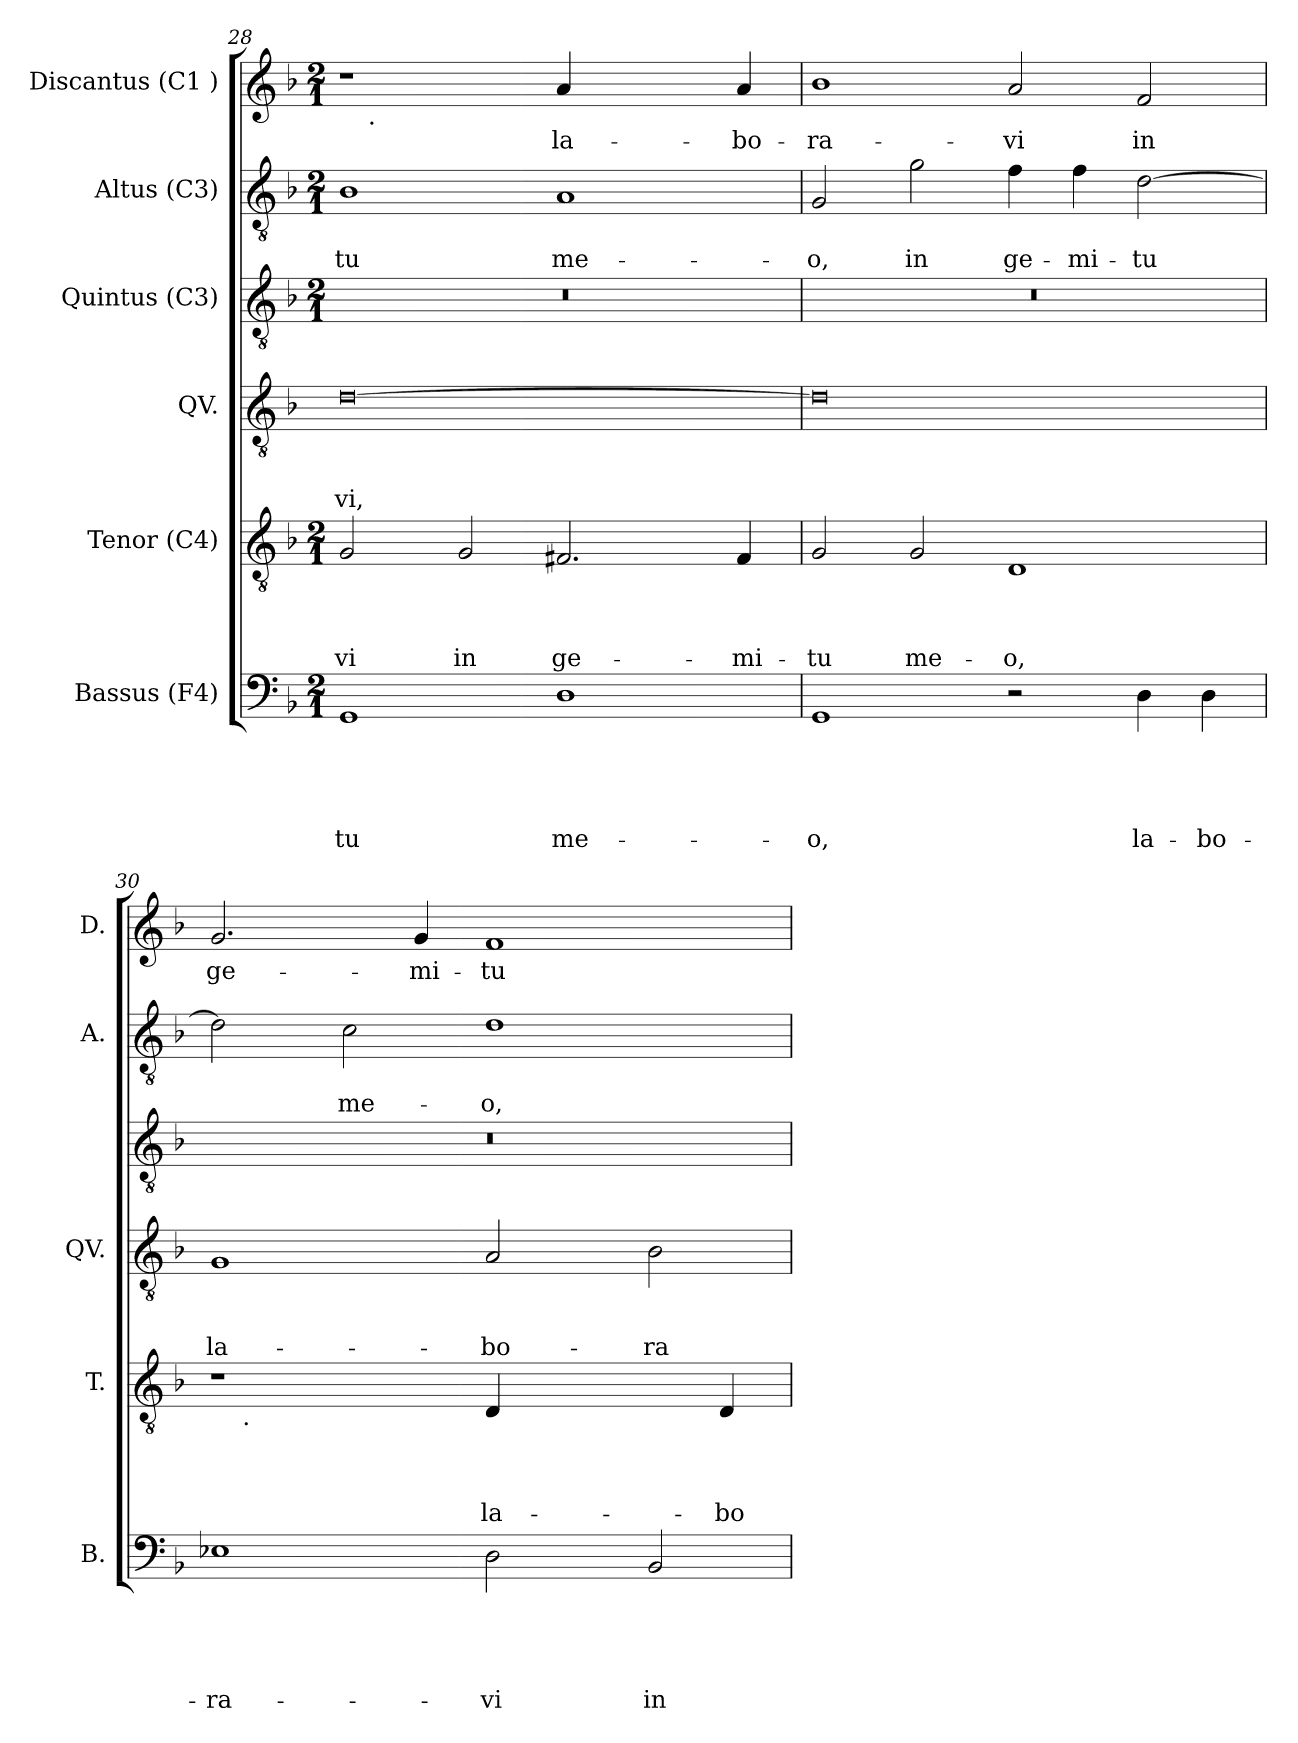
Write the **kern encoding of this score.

**kern	**text	**text	**text	**text	**text	**kern	**text	**text	**text	**text	**kern	**text	**text	**text	**kern	**kern	**text	**text	**kern	**text
*part6	*part6	*part6	*part6	*part6	*part6	*part5	*part5	*part5	*part5	*part5	*part4	*part4	*part4	*part4	*part3	*part2	*part2	*part2	*part1	*part1
*staff6	*staff6	*staff6	*staff6	*staff6	*staff6	*staff5	*staff5	*staff5	*staff5	*staff5	*staff4	*staff4	*staff4	*staff4	*staff3	*staff2	*staff2	*staff2	*staff1	*staff1
*I"Bassus (F4)	*	*	*	*	*	*I"Tenor (C4)	*	*	*	*	*I"QV.	*	*	*	*I"Quintus (C3)	*I"Altus (C3)	*	*	*I"Discantus (C1 )	*
*I'B.	*	*	*	*	*	*I'T.	*	*	*	*	*I'QV.	*	*	*	*	*I'A.	*	*	*I'D.	*
*clefF4	*	*	*	*	*	*clefGv2	*	*	*	*	*clefGv2	*	*	*	*clefGv2	*clefGv2	*	*	*clefG2	*
*k[b-]	*	*	*	*	*	*k[b-]	*	*	*	*	*k[b-]	*	*	*	*k[b-]	*k[b-]	*	*	*k[b-]	*
*F:	*	*	*	*	*	*F:	*	*	*	*	*F:	*	*	*	*F:	*F:	*	*	*F:	*
*M2/1	*	*	*	*	*	*M2/1	*	*	*	*	*	*	*	*	*M2/1	*M2/1	*	*	*M2/1	*
=28	=28	=28	=28	=28	=28	=28	=28	=28	=28	=28	=28	=28	=28	=28	=28	=28	=28	=28	=28	=28
!	!	!	!	!	!LO:LY:b	!	!	!	!	!LO:LY:b	!	!	!	!LO:LY:b	!	!	!	!LO:LY:b	!	!
*	*	*	*	*	*	*	*	*	*	*	*	*	*	*	*	*	*	*	*^	*
1GG	.	.	.	.	-tu	2G/	.	.	.	-vi	[>0d	.	.	-vi,	0r	1B-	.	-tu	1r	16ryy	.
!	!	!	!	!	!	!	!	!	!	!	!	!	!	!	!	!	!	!	!	!LO:TX:b:t=.	!
.	.	.	.	.	.	.	.	.	.	.	.	.	.	.	.	.	.	.	.	1ryy	.
!	!	!	!	!	!	!	!	!	!	!LO:LY:b	!	!	!	!	!	!	!	!	!	!	!
.	.	.	.	.	.	2G/	.	.	.	in	.	.	.	.	.	.	.	.	.	.	.
!	!	!	!	!	!LO:LY:b	!	!	!	!	!LO:LY:b	!	!	!	!	!	!	!	!LO:LY:b	!	!	!LO:LY:b
1D	.	.	.	.	me-	2.F#X/	.	.	.	ge-	.	.	.	.	.	1A	.	me-	4a/	.	la-
.	.	.	.	.	.	.	.	.	.	.	.	.	.	.	.	.	.	.	.	2...ryy	.
.	.	.	.	.	.	.	.	.	.	.	.	.	.	.	.	.	.	.	2ryy	.	.
!	!	!	!	!	!	!	!	!	!	!LO:LY:b	!	!	!	!	!	!	!	!	!	!	!LO:LY:b
.	.	.	.	.	.	4F#/	.	.	.	-mi-	.	.	.	.	.	.	.	.	4a/	.	-bo-
=29	=29	=29	=29	=29	=29	=29	=29	=29	=29	=29	=29	=29	=29	=29	=29	=29	=29	=29	=29	=29	=29
!	!	!	!	!	!LO:LY:b	!	!	!	!	!LO:LY:b	!	!	!	!	!	!	!	!LO:LY:b	!	!	!LO:LY:b
*	*	*	*	*	*	*	*	*	*	*	*	*	*	*	*	*	*	*	*v	*v	*
1GG	.	.	.	.	-o,	2G/	.	.	.	-tu	0d]	.	.	.	0r	2G/	.	-o,	1b-	-ra-
!	!	!	!	!	!	!	!	!	!	!LO:LY:b	!	!	!	!	!	!	!	!LO:LY:b	!	!
.	.	.	.	.	.	2G/	.	.	.	me-	.	.	.	.	.	2g\	.	in	.	.
!	!	!	!	!	!	!	!	!	!	!LO:LY:b	!	!	!	!	!	!	!	!LO:LY:b	!	!LO:LY:b
2r	.	.	.	.	.	1D	.	.	.	-o,	.	.	.	.	.	4f\	.	ge-	2a/	-vi
!	!	!	!	!	!	!	!	!	!	!	!	!	!	!	!	!	!	!LO:LY:b	!	!
.	.	.	.	.	.	.	.	.	.	.	.	.	.	.	.	4f\	.	-mi-	.	.
!	!	!	!	!	!LO:LY:b	!	!	!	!	!	!	!	!	!	!	!	!	!LO:LY:b	!	!LO:LY:b
4D\	.	.	.	.	la-	.	.	.	.	.	.	.	.	.	.	[<2d\	.	-tu	2f/	in
!	!	!	!	!	!LO:LY:b	!	!	!	!	!	!	!	!	!	!	!	!	!	!	!
4D\	.	.	.	.	-bo-	.	.	.	.	.	.	.	.	.	.	.	.	.	.	.
!!LO:LB:g=z
=30	=30	=30	=30	=30	=30	=30	=30	=30	=30	=30	=30	=30	=30	=30	=30	=30	=30	=30	=30	=30
!	!	!	!	!	!LO:LY:b	!	!	!	!	!	!	!	!	!LO:LY:b	!	!	!	!	!	!LO:LY:b
*	*	*	*	*	*	*^	*	*	*	*	*	*	*	*	*	*	*	*	*	*
1E-X	.	.	.	.	-ra-	1r	16ryy	.	.	.	.	1G	.	.	la-	0r	2d\]	.	.	2.g/	ge-
!	!	!	!	!	!	!	!LO:TX:b:t=.	!	!	!	!	!	!	!	!	!	!	!	!	!	!
.	.	.	.	.	.	.	1ryy	.	.	.	.	.	.	.	.	.	.	.	.	.	.
!	!	!	!	!	!	!	!	!	!	!	!	!	!	!	!	!	!	!	!LO:LY:b	!	!
.	.	.	.	.	.	.	.	.	.	.	.	.	.	.	.	.	2c\	.	me-	.	.
!	!	!	!	!	!	!	!	!	!	!	!	!	!	!	!	!	!	!	!	!	!LO:LY:b
.	.	.	.	.	.	.	.	.	.	.	.	.	.	.	.	.	.	.	.	4g/	-mi-
!	!	!	!	!	!LO:LY:b	!	!	!	!	!	!LO:LY:b	!	!	!	!LO:LY:b	!	!	!	!LO:LY:b	!	!LO:LY:b:rj
2D\	.	.	.	.	-vi	4D/	.	.	.	.	la-	2A/	.	.	-bo-	.	1d	.	-o,	1f	-tu
.	.	.	.	.	.	.	2...ryy	.	.	.	.	.	.	.	.	.	.	.	.	.	.
.	.	.	.	.	.	2ryy	.	.	.	.	.	.	.	.	.	.	.	.	.	.	.
!	!	!	!	!	!LO:LY:b	!	!	!	!	!	!	!	!	!	!LO:LY:b	!	!	!	!	!	!
2BB-/	.	.	.	.	in	.	.	.	.	.	.	2B-\	.	.	-ra-	.	.	.	.	.	.
!	!	!	!	!	!	!	!	!	!	!	!LO:LY:b	!	!	!	!	!	!	!	!	!	!
.	.	.	.	.	.	4D/	.	.	.	.	-bo-	.	.	.	.	.	.	.	.	.	.
*	*	*	*	*	*	*v	*v	*	*	*	*	*	*	*	*	*	*	*	*	*	*
=	=	=	=	=	=	=	=	=	=	=	=	=	=	=	=	=	=	=	=	=
*-	*-	*-	*-	*-	*-	*-	*-	*-	*-	*-	*-	*-	*-	*-	*-	*-	*-	*-	*-	*-
